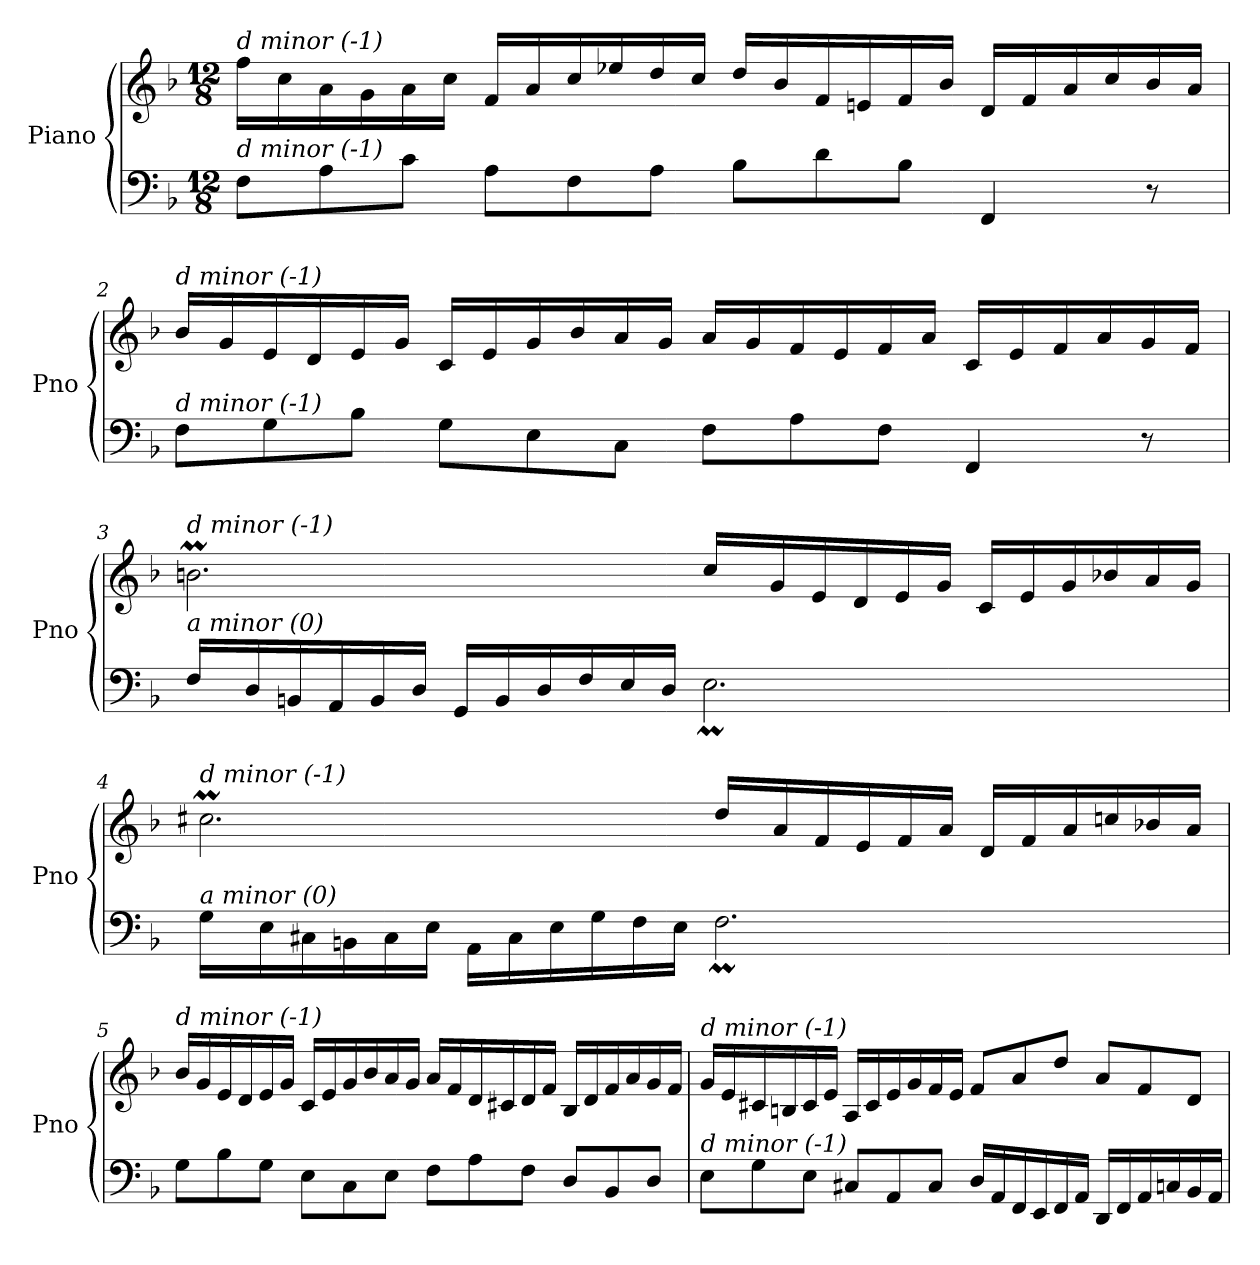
**kern	**kern
*part1	*part1
*staff2	*staff1
*I"Piano	*
*I'Pno	*
*clefF4	*clefG2
*k[b-]	*k[b-]
*M12/8	*M12/8
=1	=1
!	!LO:TX:i:t=d minor (-1)
!LO:TX:i:t=d minor (-1)	!
8F\L	16ff\LL
.	16cc\
8A\	16a\
.	16g\
8c\J	16a\
.	16cc\JJ
8A\L	16f/LL
.	16a/
8F\	16cc/
.	16ee-X/
8A\J	16dd/
.	16cc/JJ
8B-\L	16dd/LL
.	16b-/
8d\	16f/
.	16en/
8B-\J	16f/
.	16b-/JJ
4FF/	16d/LL
.	16f/
.	16a/
.	16cc/
8r	16b-/
.	16a/JJ
=2	=2
!	!LO:TX:i:t=d minor (-1)
!LO:TX:i:t=d minor (-1)	!
8F\L	16b-/LL
.	16g/
8G\	16e/
.	16d/
8B-\J	16e/
.	16g/JJ
8G\L	16c/LL
.	16e/
8E\	16g/
.	16b-/
8C\J	16a/
.	16g/JJ
8F\L	16a/LL
.	16g/
8A\	16f/
.	16e/
8F\J	16f/
.	16a/JJ
4FF/	16c/LL
.	16e/
.	16f/
.	16a/
8r	16g/
.	16f/JJ
!!LO:LB:g=z
=3	=3
*^	*^
*	*^	*	*^
!	!	!	!LO:TX:i:t=d minor (-1)	!	!
!LO:TX:i:t=a minor (0)	!	!	!	!	!
2.ryy	16F/LL	2.ryy	2.bnm\	32ayy	2.ryy
.	.	.	.	32byy	.
.	16D/	.	.	32ccyy	.
.	.	.	.	32byy	.
.	16BBn/	.	.	32ccyy	.
.	.	.	.	32byy	.
.	16AA/	.	.	32ccyy	.
.	.	.	.	32byy	.
.	16BB/	.	.	32ccyy	.
.	.	.	.	32byy	.
.	16D/JJ	.	.	32ccyy	.
.	.	.	.	32byy	.
.	16GG/LL	.	.	32ccyy	.
.	.	.	.	32byy	.
.	16BB/	.	.	32ccyy	.
.	.	.	.	32byy	.
.	16D/	.	.	32ccyy	.
.	.	.	.	32byy	.
.	16F/	.	.	32ccyy	.
.	.	.	.	32byy	.
.	16E/	.	.	32ccyy	.
.	.	.	.	32byy	.
.	16D/JJ	.	.	32ayy	.
.	.	.	.	32byy	.
2.ryy	2.Em\	32Dyy	16cc/LL	2.ryy	2.ryy
.	.	32Eyy	.	.	.
.	.	32Fyy	16g/	.	.
.	.	32Eyy	.	.	.
.	.	32Fyy	16e/	.	.
.	.	32Eyy	.	.	.
.	.	32Fyy	16d/	.	.
.	.	32Eyy	.	.	.
.	.	32Fyy	16e/	.	.
.	.	32Eyy	.	.	.
.	.	32Fyy	16g/JJ	.	.
.	.	32Eyy	.	.	.
.	.	32Fyy	16c/LL	.	.
.	.	32Eyy	.	.	.
.	.	32Fyy	16e/	.	.
.	.	32Eyy	.	.	.
.	.	32Fyy	16g/	.	.
.	.	32Eyy	.	.	.
.	.	32Fyy	16b-X/	.	.
.	.	32Eyy	.	.	.
.	.	32Fyy	16a/	.	.
.	.	32Eyy	.	.	.
.	.	32Dyy	16g/JJ	.	.
.	.	32Eyy	.	.	.
!!LO:LB:g=z	!!	!!
=4	=4	=4	=4	=4	=4
!	!	!	!LO:TX:i:t=d minor (-1)	!	!
!LO:TX:i:t=a minor (0)	!	!	!	!	!
2.ryy	16G\LL	2.ryy	2.cc#Xm\	32ddyy	2.ryy
.	.	.	.	32cc#yy	.
.	16E\	.	.	32bnyy	.
.	.	.	.	32cc#yy	.
.	16C#X\	.	.	32ddyy	.
.	.	.	.	32cc#yy	.
.	16BBn\	.	.	32ddyy	.
.	.	.	.	32cc#yy	.
.	16C#\	.	.	32ddyy	.
.	.	.	.	32cc#yy	.
.	16E\JJ	.	.	32ddyy	.
.	.	.	.	32cc#yy	.
.	16AA\LL	.	.	32ddyy	.
.	.	.	.	32cc#yy	.
.	16C#\	.	.	32ddyy	.
.	.	.	.	32cc#yy	.
.	16E\	.	.	32ddyy	.
.	.	.	.	32cc#yy	.
.	16G\	.	.	32ddyy	.
.	.	.	.	32cc#yy	.
.	16F\	.	.	32ddyy	.
.	.	.	.	32cc#yy	.
.	16E\JJ	.	.	32byy	.
.	.	.	.	32cc#yy	.
2.ryy	2.FM\	32Eyy	16dd/LL	2.ryy	2.ryy
.	.	32Fyy	.	.	.
.	.	32Gyy	16a/	.	.
.	.	32Fyy	.	.	.
.	.	32Gyy	16f/	.	.
.	.	32Fyy	.	.	.
.	.	32Gyy	16e/	.	.
.	.	32Fyy	.	.	.
.	.	32Gyy	16f/	.	.
.	.	32Fyy	.	.	.
.	.	32Gyy	16a/JJ	.	.
.	.	32Fyy	.	.	.
.	.	32Gyy	16d/LL	.	.
.	.	32Fyy	.	.	.
.	.	32Gyy	16f/	.	.
.	.	32Fyy	.	.	.
.	.	32Gyy	16a/	.	.
.	.	32Fyy	.	.	.
.	.	32Gyy	16ccn/	.	.
.	.	32Fyy	.	.	.
.	.	32Gyy	16b-X/	.	.
.	.	32Fyy	.	.	.
.	.	32Eyy	16a/JJ	.	.
.	.	32Fyy	.	.	.
*	*	*	*v	*v	*v
!!LO:LB:g=z
=5	=5	=5	=5
!	!	!	!LO:TX:i:t=d minor (-1)
!LO:TX:i:t=d minor (-1)	!	!	!
*v	*v	*v	*
8G\L	16b-/LL
.	16g/
8B-\	16e/
.	16d/
8G\J	16e/
.	16g/JJ
8E\L	16c/LL
.	16e/
8C\	16g/
.	16b-/
8E\J	16a/
.	16g/JJ
8F\L	16a/LL
.	16f/
8A\	16d/
.	16c#X/
8F\J	16d/
.	16f/JJ
8D/L	16B-/LL
.	16d/
8BB-/	16f/
.	16a/
8D/J	16g/
.	16f/JJ
=6	=6
!	!LO:TX:i:t=d minor (-1)
!LO:TX:i:t=d minor (-1)	!
8E\L	16g/LL
.	16e/
8G\	16c#X/
.	16Bn/
8E\J	16c#/
.	16e/JJ
8C#X/L	16A/LL
.	16c#/
8AA/	16e/
.	16g/
8C#/J	16f/
.	16e/JJ
16D/LL	8f/L
16AA/	.
16FF/	8a/
16EE/	.
16FF/	8dd/J
16AA/JJ	.
16DD/LL	8a/L
16FF/	.
16AA/	8f/
16Cn/	.
16BB-/	8d/J
16AA/JJ	.
=	=
*-	*-
